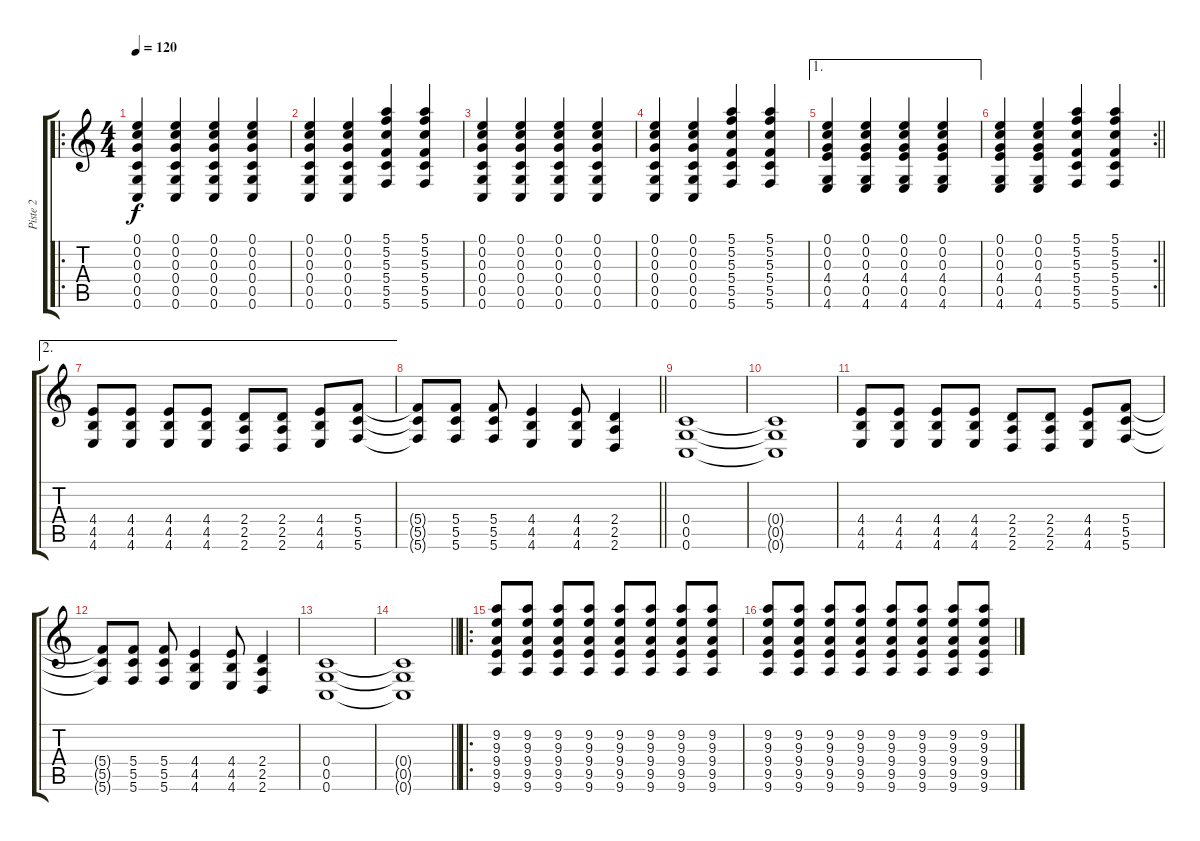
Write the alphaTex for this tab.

\track ("Piste 2" "Piste 2") {instrument distortionguitar}
\staff {score tabs}
\tuning (E4 C4 G3 C3 G2 C2) {hide}
\ro
\ts (4 4)
\section ("" "")
\tempo 120
\clef g2
\ks c
(0.1 0.2 0.3 0.4 0.5 0.6).4{dy f} (0.1 0.2 0.3 0.4 0.5 0.6).4 (0.1 0.2 0.3 0.4 0.5 0.6).4 (0.1 0.2 0.3 0.4 0.5 0.6).4 |
(0.1 0.2 0.3 0.4 0.5 0.6).4 (0.1 0.2 0.3 0.4 0.5 0.6).4 (5.1 5.2 5.3 5.4 5.5 5.6).4 (5.1 5.2 5.3 5.4 5.5 5.6).4 |
(0.1 0.2 0.3 0.4 0.5 0.6).4 (0.1 0.2 0.3 0.4 0.5 0.6).4 (0.1 0.2 0.3 0.4 0.5 0.6).4 (0.1 0.2 0.3 0.4 0.5 0.6).4 |
(0.1 0.2 0.3 0.4 0.5 0.6).4 (0.1 0.2 0.3 0.4 0.5 0.6).4 (5.1 5.2 5.3 5.4 5.5 5.6).4 (5.1 5.2 5.3 5.4 5.5 5.6).4 |
\ae 1
(0.1 0.2 0.3 4.4 0.5 4.6).4 (0.1 0.2 0.3 4.4 0.5 4.6).4 (0.1 0.2 0.3 4.4 0.5 4.6).4 (0.1 0.2 0.3 4.4 0.5 4.6).4 |
\rc 2
\barLineRight lightlight
(0.1 0.2 0.3 4.4 0.5 4.6).4 (0.1 0.2 0.3 4.4 0.5 4.6).4 (5.1 5.2 5.3 5.4 5.5 5.6).4 (5.1 5.2 5.3 5.4 5.5 5.6).4 |
\ae 2
\section ("" "")
(4.4 4.5 4.6).8 (4.4 4.5 4.6).8 (4.4 4.5 4.6).8 (4.4 4.5 4.6).8 (2.4 2.5 2.6).8 (2.4 2.5 2.6).8 (4.4 4.5 4.6).8 (5.4 5.5 5.6).8 |
\barLineRight lightlight
(5.4{t} 5.5{t} 5.6{t}).8 (5.4 5.5 5.6).8 (5.4 5.5 5.6).8 (4.4 4.5 4.6).4 (4.4 4.5 4.6).8 (2.4 2.5 2.6).4 |
(0.4 0.5 0.6).1 |
(0.4{t} 0.5{t} 0.6{t}).1 |
(4.4 4.5 4.6).8 (4.4 4.5 4.6).8 (4.4 4.5 4.6).8 (4.4 4.5 4.6).8 (2.4 2.5 2.6).8 (2.4 2.5 2.6).8 (4.4 4.5 4.6).8 (5.4 5.5 5.6).8 |
(5.4{t} 5.5{t} 5.6{t}).8 (5.4 5.5 5.6).8 (5.4 5.5 5.6).8 (4.4 4.5 4.6).4 (4.4 4.5 4.6).8 (2.4 2.5 2.6).4 |
(0.4 0.5 0.6).1 |
\barLineRight lightlight
(0.4{t} 0.5{t} 0.6{t}).1 |
\ro
\section ("" "")
(9.2 9.3 9.4 9.5 9.6).8 (9.2 9.3 9.4 9.5 9.6).8 (9.2 9.3 9.4 9.5 9.6).8 (9.2 9.3 9.4 9.5 9.6).8 (9.2 9.3 9.4 9.5 9.6).8 (9.2 9.3 9.4 9.5 9.6).8 (9.2 9.3 9.4 9.5 9.6).8 (9.2 9.3 9.4 9.5 9.6).8 |
(9.2 9.3 9.4 9.5 9.6).8 (9.2 9.3 9.4 9.5 9.6).8 (9.2 9.3 9.4 9.5 9.6).8 (9.2 9.3 9.4 9.5 9.6).8 (9.2 9.3 9.4 9.5 9.6).8 (9.2 9.3 9.4 9.5 9.6).8 (9.2 9.3 9.4 9.5 9.6).8 (9.2 9.3 9.4 9.5 9.6).8
